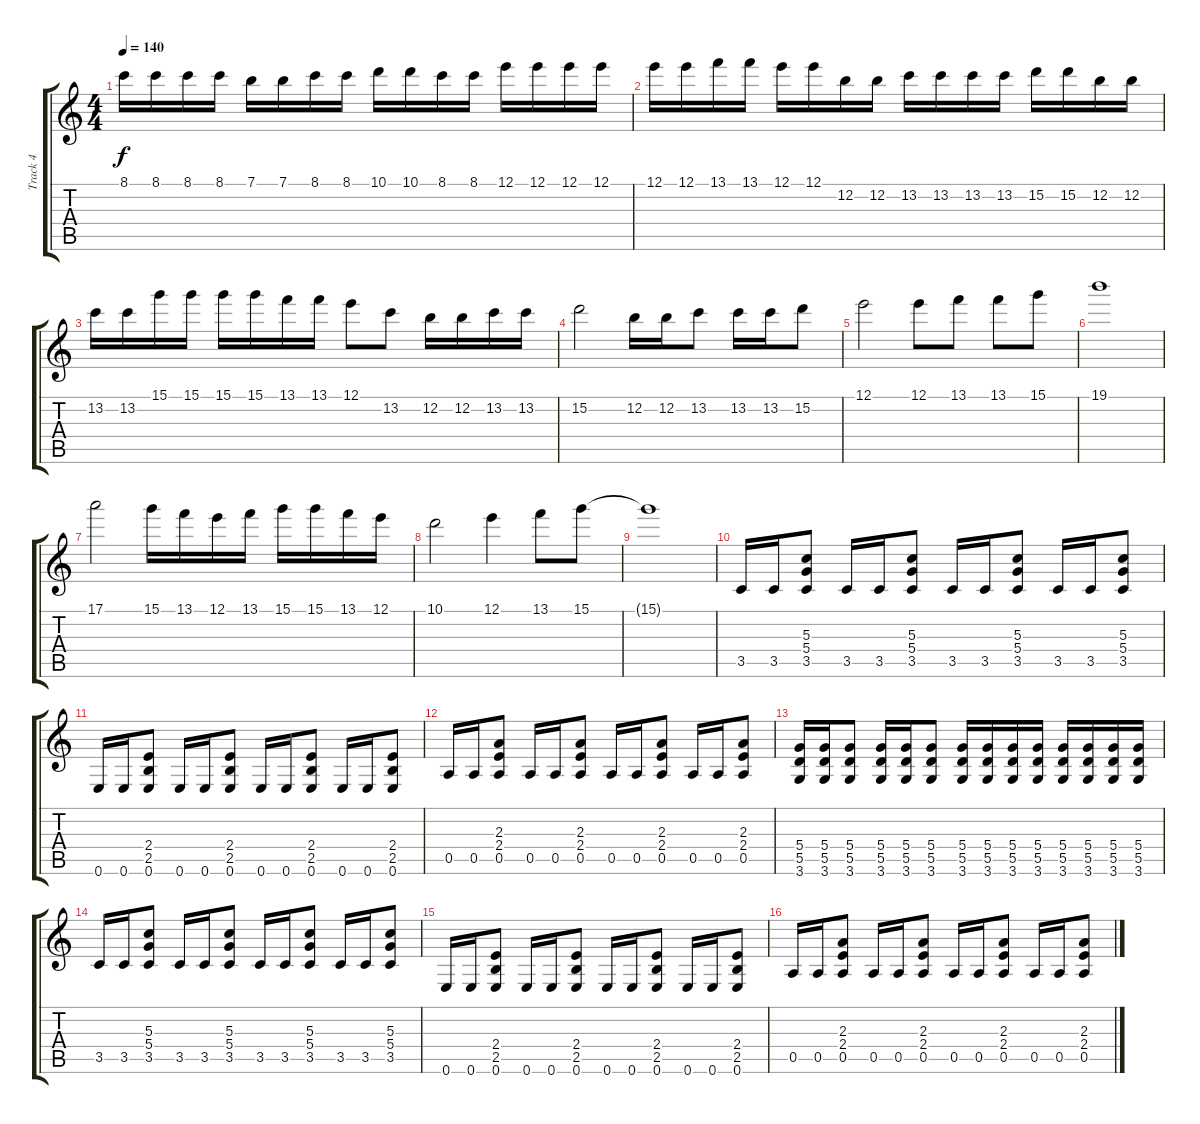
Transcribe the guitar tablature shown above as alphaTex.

\track ("Track 4" "Track 4") {instrument distortionguitar}
\staff {score tabs}
\tuning (E4 B3 G3 D3 A2 E2) {hide}
\ts (4 4)
\tempo 140
\clef g2
\ks c
8.1.16{dy f} 8.1.16 8.1.16 8.1.16 7.1.16 7.1.16 8.1.16 8.1.16 10.1.16 10.1.16 8.1.16 8.1.16 12.1.16 12.1.16 12.1.16 12.1.16 |
12.1.16 12.1.16 13.1.16 13.1.16 12.1.16 12.1.16 12.2.16 12.2.16 13.2.16 13.2.16 13.2.16 13.2.16 15.2.16 15.2.16 12.2.16 12.2.16 |
13.2.16 13.2.16 15.1.16 15.1.16 15.1.16 15.1.16 13.1.16 13.1.16 12.1.8 13.2.8 12.2.16 12.2.16 13.2.16 13.2.16 |
15.2.2 12.2.16 12.2.16 13.2.8 13.2.16 13.2.16 15.2.8 |
12.1.2 12.1.8 13.1.8 13.1.8 15.1.8 |
19.1.1 |
17.1.2 15.1.16 13.1.16 12.1.16 13.1.16 15.1.16 15.1.16 13.1.16 12.1.16 |
10.1.2 12.1.4 13.1.8 15.1.8 |
15.1{t}.1 |
3.5.16 3.5.16 (5.3 5.4 3.5).8 3.5.16 3.5.16 (5.3 5.4 3.5).8 3.5.16 3.5.16 (5.3 5.4 3.5).8 3.5.16 3.5.16 (5.3 5.4 3.5).8 |
0.6.16 0.6.16 (2.4 2.5 0.6).8 0.6.16 0.6.16 (2.4 2.5 0.6).8 0.6.16 0.6.16 (2.4 2.5 0.6).8 0.6.16 0.6.16 (2.4 2.5 0.6).8 |
0.5.16 0.5.16 (2.3 2.4 0.5).8 0.5.16 0.5.16 (2.3 2.4 0.5).8 0.5.16 0.5.16 (2.3 2.4 0.5).8 0.5.16 0.5.16 (2.3 2.4 0.5).8 |
(5.4 5.5 3.6).16 (5.4 5.5 3.6).16 (5.4 5.5 3.6).8 (5.4 5.5 3.6).16 (5.4 5.5 3.6).16 (5.4 5.5 3.6).8 (5.4 5.5 3.6).16 (5.4 5.5 3.6).16 (5.4 5.5 3.6).16 (5.4 5.5 3.6).16 (5.4 5.5 3.6).16 (5.4 5.5 3.6).16 (5.4 5.5 3.6).16 (5.4 5.5 3.6).16 |
3.5.16 3.5.16 (5.3 5.4 3.5).8 3.5.16 3.5.16 (5.3 5.4 3.5).8 3.5.16 3.5.16 (5.3 5.4 3.5).8 3.5.16 3.5.16 (5.3 5.4 3.5).8 |
0.6.16 0.6.16 (2.4 2.5 0.6).8 0.6.16 0.6.16 (2.4 2.5 0.6).8 0.6.16 0.6.16 (2.4 2.5 0.6).8 0.6.16 0.6.16 (2.4 2.5 0.6).8 |
0.5.16 0.5.16 (2.3 2.4 0.5).8 0.5.16 0.5.16 (2.3 2.4 0.5).8 0.5.16 0.5.16 (2.3 2.4 0.5).8 0.5.16 0.5.16 (2.3 2.4 0.5).8
